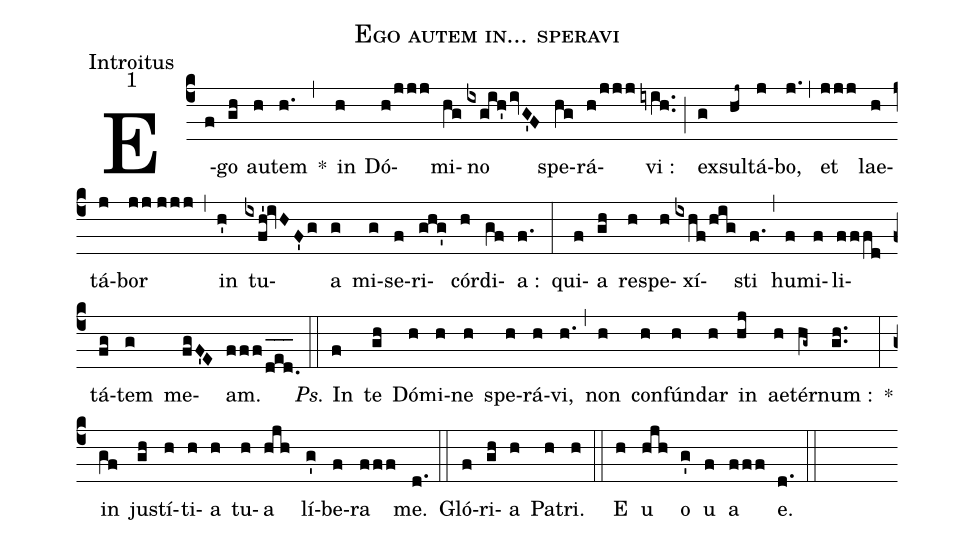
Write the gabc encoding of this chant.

name:Ego autem in... speravi;
office-part:Introitus;
mode:1;
%%
(c4) E(f)go(gh) au(h)tem(h.) *(,) in(h) Dó(h/jjj)mi(hg)no(ixgih'ivG'F) spe(hg)rá(h/jjj)vi :(iyih..) (;) ex(g)sul(hj~)tá(j)bo,(j.) (,) et(jjj) lae(h)tá(j)bor(jj//jjj) (,) in(h') tu(ixfh'!ivHF'g)a(g) mi(g)se(f)ri(ghg')cór(h)di(gf)a :(f.) (:) qui(f)a(gh) re(h)spe(h)xí(ixhf/hig)sti(f.) (,) hu(f)mi(f)li(fffd)tá(fg)tem(g) me(fgF'E)am.(fff/d_[oh:h]e_[oh:h]d._[oh:h]) (::) <i>Ps.</i> In(f) te(gh) Dó(h)mi(h)ne(h) spe(h)rá(h)vi,(h.) (,) non(h) con(h)fún(h)dar(h) in(hj) ae(h)tér(hg~)num :(gh..) *(:) in(gf) ju(gh)stí(h)ti(h)a(h) tu(h)a(hjh) lí(g')be(f)ra(fff) me.(d.) (::) Gló(f)ri(gh)a(h) Pa(h)tri.(h) (::) <eu>E(h) u(hjh) o(g') u(f) a(fff) e.</eu>(d.) (::)
